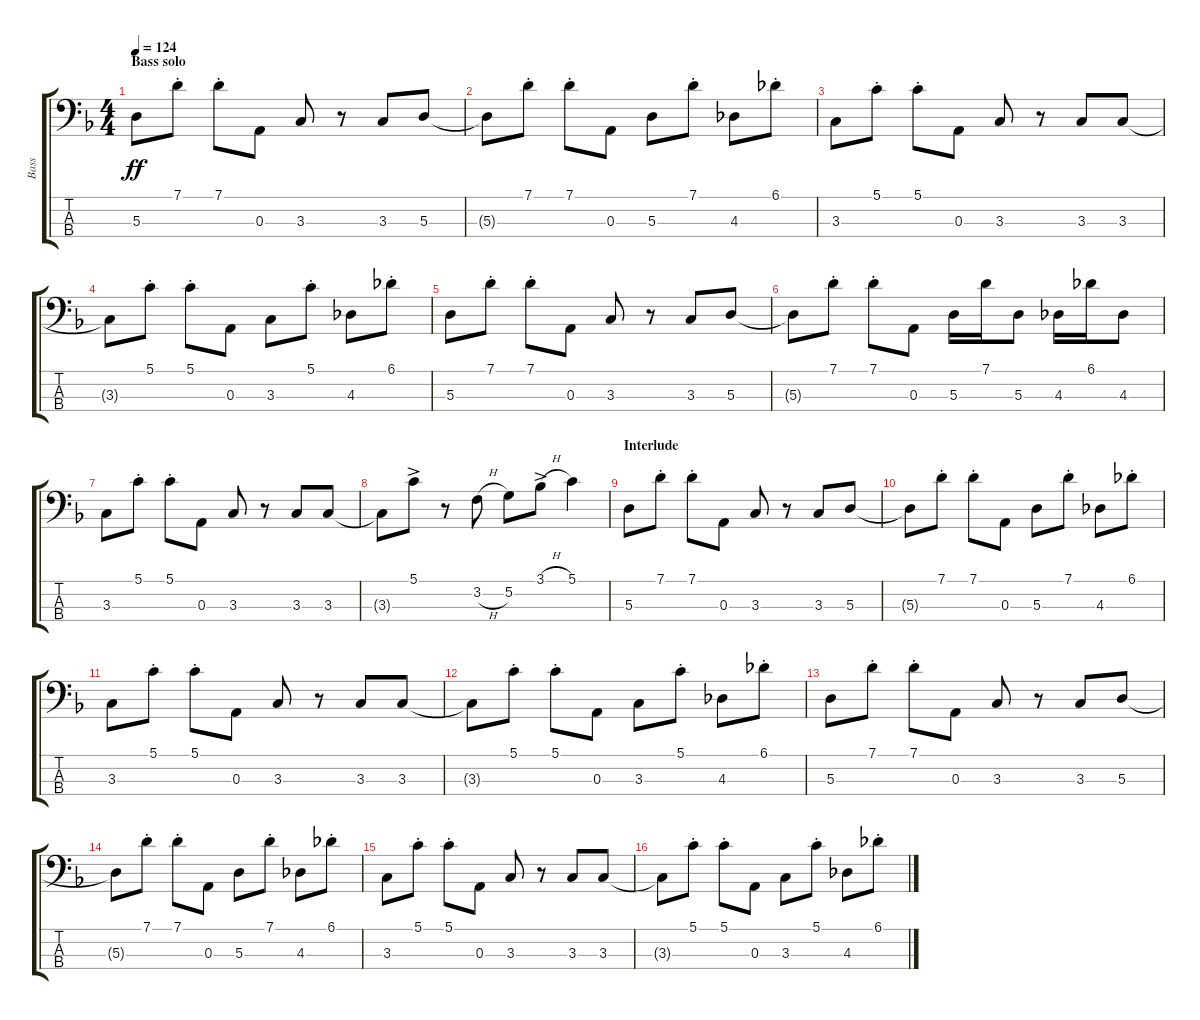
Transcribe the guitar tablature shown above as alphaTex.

\track ("Bass" "Bass") {instrument electricbasspick}
\staff {score tabs}
\tuning (G2 D2 A1 E1) {hide}
\ts (4 4)
\section ("" "Bass solo")
\tempo 124
\clef f4
\ks f
5.3.8{dy ff volume 16} 7.1{st}.8 7.1{st}.8 0.3.8 3.3.8 r.8 3.3.8 5.3.8 |
5.3{t}.8 7.1{st}.8 7.1{st}.8 0.3.8 5.3.8 7.1{st}.8 4.3.8 6.1{st}.8 |
3.3.8 5.1{st}.8 5.1{st}.8 0.3.8 3.3.8 r.8 3.3.8 3.3.8 |
3.3{t}.8 5.1{st}.8 5.1{st}.8 0.3.8 3.3.8 5.1{st}.8 4.3.8 6.1{st}.8 |
5.3.8 7.1{st}.8 7.1{st}.8 0.3.8 3.3.8 r.8 3.3.8 5.3.8 |
5.3{t}.8 7.1{st}.8 7.1{st}.8 0.3.8 5.3.16 7.1.16 5.3.8 4.3.16 6.1.16 4.3.8 |
3.3.8 5.1{st}.8 5.1{st}.8 0.3.8 3.3.8 r.8 3.3.8 3.3.8 |
3.3{t}.8 5.1{ac}.8{instrument slapbass1} r.8 3.2{h}.8 5.2.8 3.1{h ac}.8 5.1.4 |
\section ("" "Interlude")
5.3.8{volume 13 instrument synthbass1} 7.1{st}.8 7.1{st}.8 0.3.8 3.3.8 r.8 3.3.8 5.3.8 |
5.3{t}.8 7.1{st}.8 7.1{st}.8 0.3.8 5.3.8 7.1{st}.8 4.3.8 6.1{st}.8 |
3.3.8 5.1{st}.8 5.1{st}.8 0.3.8 3.3.8 r.8 3.3.8 3.3.8 |
3.3{t}.8 5.1{st}.8 5.1{st}.8 0.3.8 3.3.8 5.1{st}.8 4.3.8 6.1{st}.8 |
5.3.8 7.1{st}.8 7.1{st}.8 0.3.8 3.3.8 r.8 3.3.8 5.3.8 |
5.3{t}.8 7.1{st}.8 7.1{st}.8 0.3.8 5.3.8 7.1{st}.8 4.3.8 6.1{st}.8 |
3.3.8 5.1{st}.8 5.1{st}.8 0.3.8 3.3.8 r.8 3.3.8 3.3.8 |
3.3{t}.8 5.1{st}.8 5.1{st}.8 0.3.8 3.3.8 5.1{st}.8 4.3.8 6.1{st}.8
